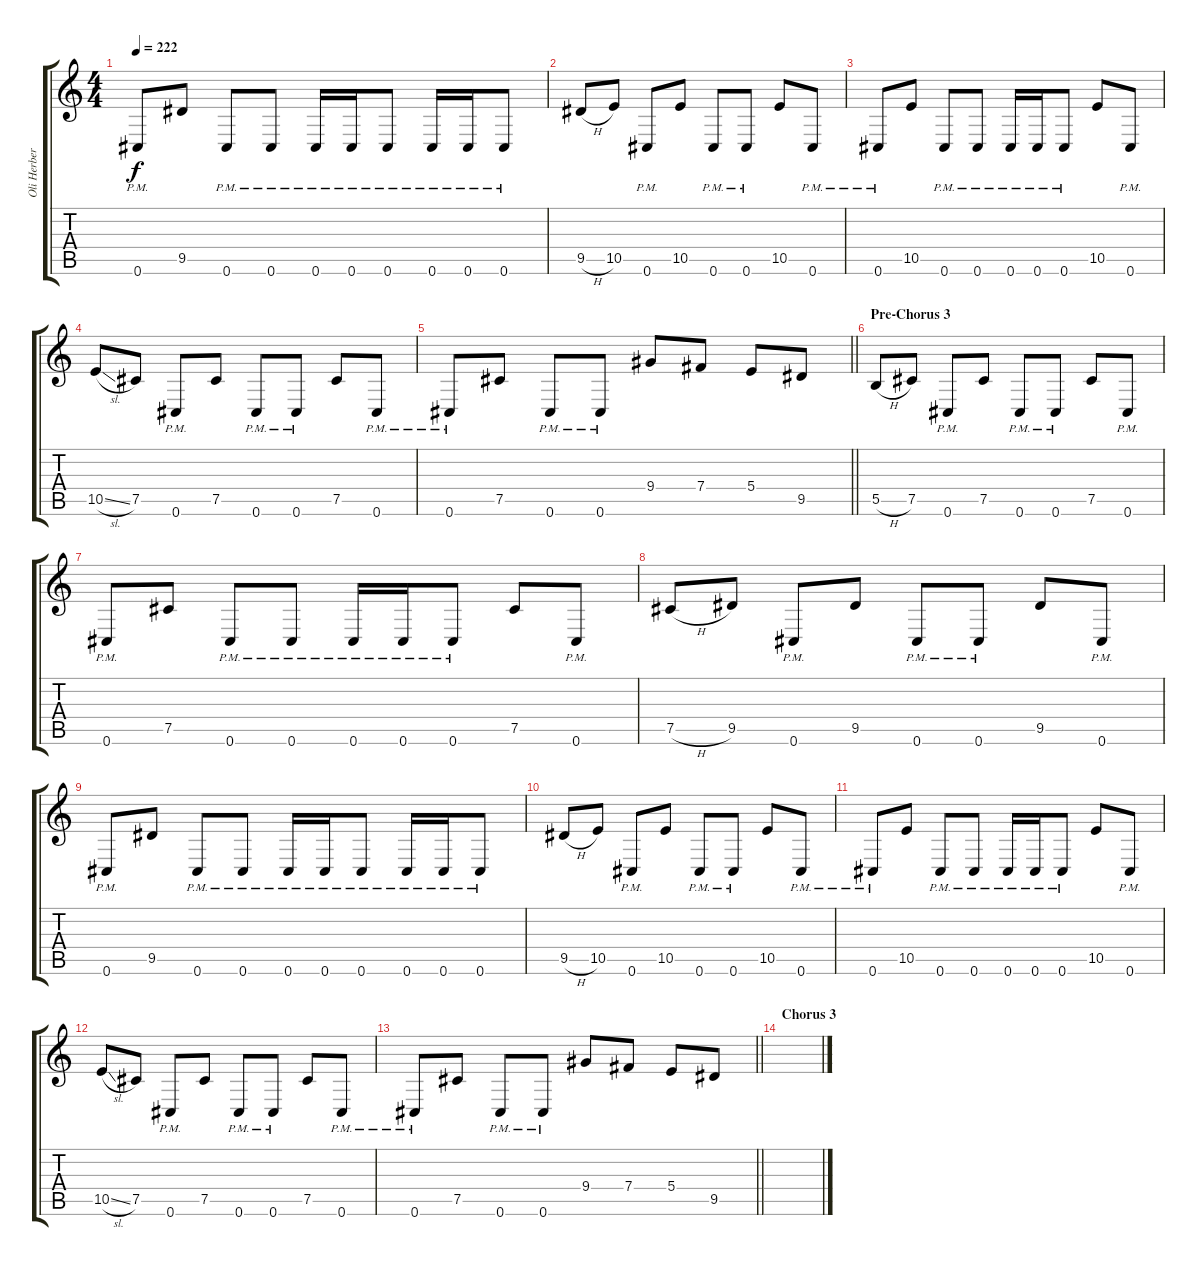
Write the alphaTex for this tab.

\track ("Oli Herbert" "Oli Herber") {instrument distortionguitar}
\staff {score tabs}
\tuning (Db4 Ab3 E3 B2 Gb2 Db2) {hide}
\ts (4 4)
\tempo 222
\clef g2
\ks c
0.6{pm}.8{dy f} 9.5.8 0.6{pm}.8 0.6{pm}.8 0.6{pm}.16 0.6{pm}.16 0.6{pm}.8 0.6{pm}.16 0.6{pm}.16 0.6{pm}.8 |
9.5{h}.8 10.5.8 0.6{pm}.8 10.5.8 0.6{pm}.8 0.6{pm}.8 10.5.8 0.6{pm}.8 |
0.6{pm}.8 10.5.8 0.6{pm}.8 0.6{pm}.8 0.6{pm}.16 0.6{pm}.16 0.6{pm}.8 10.5.8 0.6{pm}.8 |
10.5{sl}.8 7.5.8 0.6{pm}.8 7.5.8 0.6{pm}.8 0.6{pm}.8 7.5.8 0.6{pm}.8 |
\barLineRight lightlight
0.6{pm}.8 7.5.8 0.6{pm}.8 0.6{pm}.8 9.4.8 7.4.8 5.4.8 9.5.8 |
\section ("" "Pre-Chorus 3")
5.5{h}.8 7.5.8 0.6{pm}.8 7.5.8 0.6{pm}.8 0.6{pm}.8 7.5.8 0.6{pm}.8 |
0.6{pm}.8 7.5.8 0.6{pm}.8 0.6{pm}.8 0.6{pm}.16 0.6{pm}.16 0.6{pm}.8 7.5.8 0.6{pm}.8 |
7.5{h}.8 9.5.8 0.6{pm}.8 9.5.8 0.6{pm}.8 0.6{pm}.8 9.5.8 0.6{pm}.8 |
0.6{pm}.8 9.5.8 0.6{pm}.8 0.6{pm}.8 0.6{pm}.16 0.6{pm}.16 0.6{pm}.8 0.6{pm}.16 0.6{pm}.16 0.6{pm}.8 |
9.5{h}.8 10.5.8 0.6{pm}.8 10.5.8 0.6{pm}.8 0.6{pm}.8 10.5.8 0.6{pm}.8 |
0.6{pm}.8 10.5.8 0.6{pm}.8 0.6{pm}.8 0.6{pm}.16 0.6{pm}.16 0.6{pm}.8 10.5.8 0.6{pm}.8 |
10.5{sl}.8 7.5.8 0.6{pm}.8 7.5.8 0.6{pm}.8 0.6{pm}.8 7.5.8 0.6{pm}.8 |
\barLineRight lightlight
0.6{pm}.8 7.5.8 0.6{pm}.8 0.6{pm}.8 9.4.8 7.4.8 5.4.8 9.5.8 |
\section ("" "Chorus 3")
